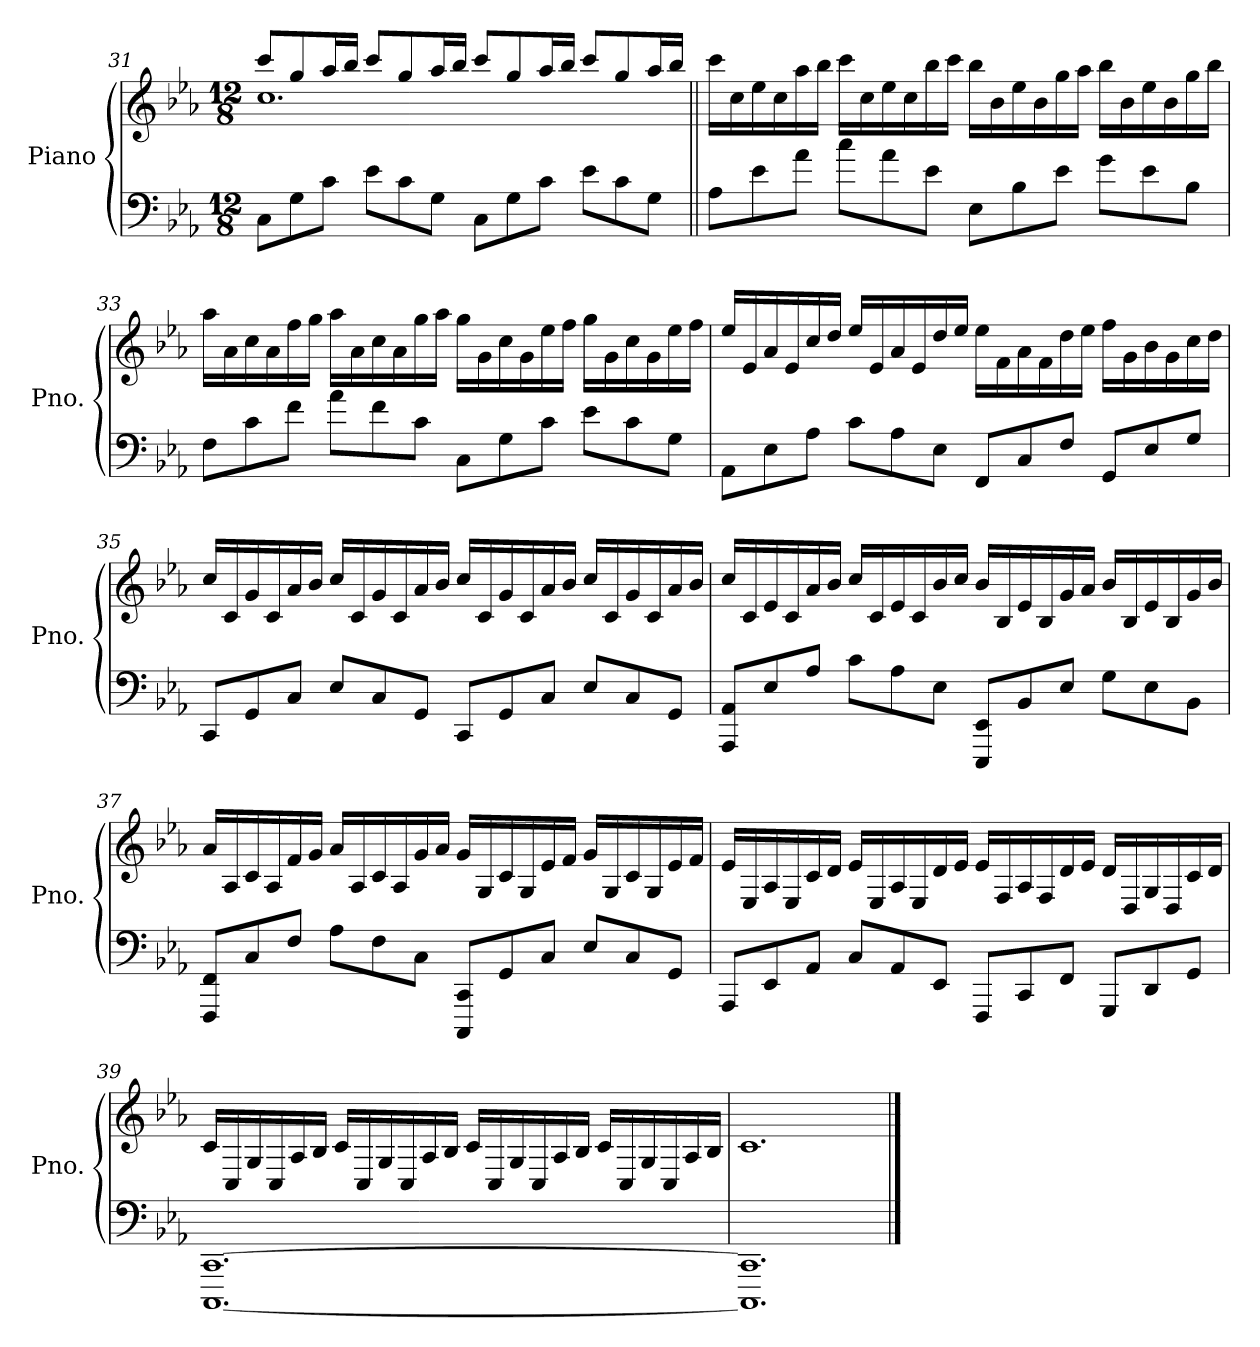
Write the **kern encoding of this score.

**kern	**kern
*part1	*part1
*staff2	*staff1
*I"Piano	*
*I'Pno.	*
!!LO:PB:g=z
*clefF4	*clefG2
*k[b-e-a-]	*k[b-e-a-]
*M12/8	*M12/8
=31	=31
*	*^
8C\L	8ccc/L	1.cc
8G\	8gg/	.
8c\J	16aa-/L	.
.	16bb-/JJ	.
8e-\L	8ccc/L	.
8c\	8gg/	.
8G\J	16aa-/L	.
.	16bb-/JJ	.
8C\L	8ccc/L	.
8G\	8gg/	.
8c\J	16aa-/L	.
.	16bb-/JJ	.
8e-\L	8ccc/L	.
8c\	8gg/	.
8G\J	16aa-/L	.
.	16bb-/JJ	.
*	*v	*v
=32||	=32||
8A-\L	16ccc\LL
.	16cc\
8e-\	16ee-\
.	16cc\
8a-\J	16aa-\
.	16bb-\JJ
8cc\L	16ccc\LL
.	16cc\
8a-\	16ee-\
.	16cc\
8e-\J	16bb-\
.	16ccc\JJ
8E-\L	16bb-\LL
.	16b-\
8B-\	16ee-\
.	16b-\
8e-\J	16gg\
.	16aa-\JJ
8g\L	16bb-\LL
.	16b-\
8e-\	16ee-\
.	16b-\
8B-\J	16gg\
.	16bb-\JJ
!!LO:LB:g=z
=33	=33
8F\L	16aa-\LL
.	16a-\
8c\	16cc\
.	16a-\
8f\J	16ff\
.	16gg\JJ
8a-\L	16aa-\LL
.	16a-\
8f\	16cc\
.	16a-\
8c\J	16gg\
.	16aa-\JJ
8C\L	16gg\LL
.	16g\
8G\	16cc\
.	16g\
8c\J	16ee-\
.	16ff\JJ
8e-\L	16gg\LL
.	16g\
8c\	16cc\
.	16g\
8G\J	16ee-\
.	16ff\JJ
=34	=34
8AA-\L	16ee-/LL
.	16e-/
8E-\	16a-/
.	16e-/
8A-\J	16cc/
.	16dd/JJ
8c\L	16ee-/LL
.	16e-/
8A-\	16a-/
.	16e-/
8E-\J	16dd/
.	16ee-/JJ
8FF/L	16ee-\LL
.	16f\
8C/	16a-\
.	16f\
8F/J	16dd\
.	16ee-\JJ
8GG/L	16ff\LL
.	16g\
8E-/	16b-\
.	16g\
8G/J	16cc\
.	16dd\JJ
!!LO:LB:g=z
=35	=35
8CC/L	16cc/LL
.	16c/
8GG/	16g/
.	16c/
8C/J	16a-/
.	16b-/JJ
8E-/L	16cc/LL
.	16c/
8C/	16g/
.	16c/
8GG/J	16a-/
.	16b-/JJ
8CC/L	16cc/LL
.	16c/
8GG/	16g/
.	16c/
8C/J	16a-/
.	16b-/JJ
8E-/L	16cc/LL
.	16c/
8C/	16g/
.	16c/
8GG/J	16a-/
.	16b-/JJ
=36	=36
8AAA-/ 8AA-/L	16cc/LL
.	16c/
8E-/	16e-/
.	16c/
8A-/J	16a-/
.	16b-/JJ
8c\L	16cc/LL
.	16c/
8A-\	16e-/
.	16c/
8E-\J	16b-/
.	16cc/JJ
8EEE-/ 8EE-/L	16b-/LL
.	16B-/
8BB-/	16e-/
.	16B-/
8E-/J	16g/
.	16a-/JJ
8G\L	16b-/LL
.	16B-/
8E-\	16e-/
.	16B-/
8BB-\J	16g/
.	16b-/JJ
!!LO:LB:g=z
=37	=37
8FFF/ 8FF/L	16a-/LL
.	16A-/
8C/	16c/
.	16A-/
8F/J	16f/
.	16g/JJ
8A-\L	16a-/LL
.	16A-/
8F\	16c/
.	16A-/
8C\J	16g/
.	16a-/JJ
8CCC/ 8CC/L	16g/LL
.	16G/
8GG/	16c/
.	16G/
8C/J	16e-/
.	16f/JJ
8E-/L	16g/LL
.	16G/
8C/	16c/
.	16G/
8GG/J	16e-/
.	16f/JJ
=38	=38
8AAA-/L	16e-/LL
.	16E-/
8EE-/	16A-/
.	16E-/
8AA-/J	16c/
.	16d/JJ
8C/L	16e-/LL
.	16E-/
8AA-/	16A-/
.	16E-/
8EE-/J	16d/
.	16e-/JJ
8FFF/L	16e-/LL
.	16F/
8CC/	16A-/
.	16F/
8FF/J	16d/
.	16e-/JJ
8GGG/L	16d/LL
.	16D/
8DD/	16G/
.	16D/
8GG/J	16c/
.	16d/JJ
!!LO:LB:g=z
=39	=39
[1.CCC [1.CC	16c/LL
.	16C/
.	16G/
.	16C/
.	16A-/
.	16B-/JJ
.	16c/LL
.	16C/
.	16G/
.	16C/
.	16A-/
.	16B-/JJ
.	16c/LL
.	16C/
.	16G/
.	16C/
.	16A-/
.	16B-/JJ
.	16c/LL
.	16C/
.	16G/
.	16C/
.	16A-/
.	16B-/JJ
=40	=40
1.CCC] 1.CC]	1.c
==	==
*-	*-
